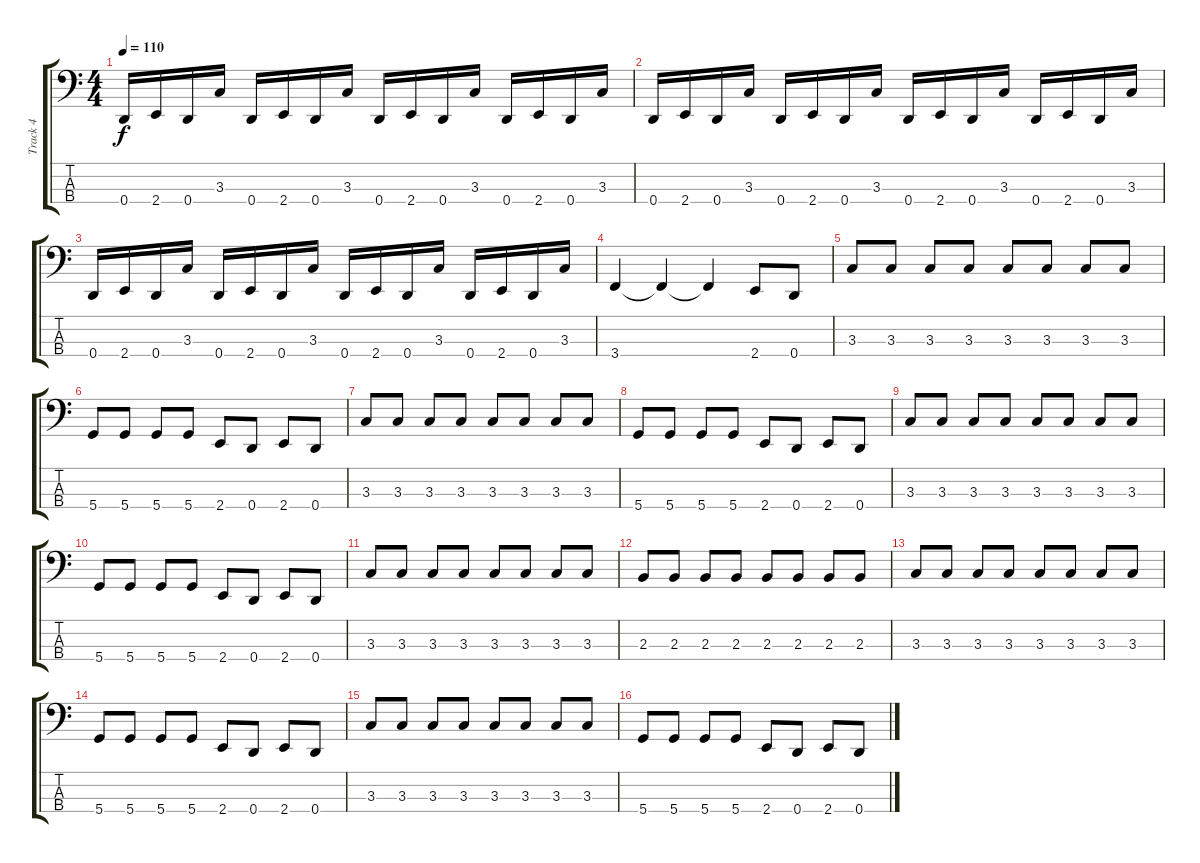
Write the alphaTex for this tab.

\track ("Track 4" "Track 4") {instrument electricbassfinger}
\staff {score tabs}
\tuning (G2 D2 A1 D1) {hide}
\ts (4 4)
\tempo 110
\clef f4
\ks c
0.4.16{dy f} 2.4.16 0.4.16 3.3.16 0.4.16 2.4.16 0.4.16 3.3.16 0.4.16 2.4.16 0.4.16 3.3.16 0.4.16 2.4.16 0.4.16 3.3.16 |
0.4.16 2.4.16 0.4.16 3.3.16 0.4.16 2.4.16 0.4.16 3.3.16 0.4.16 2.4.16 0.4.16 3.3.16 0.4.16 2.4.16 0.4.16 3.3.16 |
0.4.16 2.4.16 0.4.16 3.3.16 0.4.16 2.4.16 0.4.16 3.3.16 0.4.16 2.4.16 0.4.16 3.3.16 0.4.16 2.4.16 0.4.16 3.3.16 |
3.4.4 3.4{t}.4 3.4{t}.4 2.4.8 0.4.8 |
3.3.8 3.3.8 3.3.8 3.3.8 3.3.8 3.3.8 3.3.8 3.3.8 |
5.4.8 5.4.8 5.4.8 5.4.8 2.4.8 0.4.8 2.4.8 0.4.8 |
3.3.8 3.3.8 3.3.8 3.3.8 3.3.8 3.3.8 3.3.8 3.3.8 |
5.4.8 5.4.8 5.4.8 5.4.8 2.4.8 0.4.8 2.4.8 0.4.8 |
3.3.8 3.3.8 3.3.8 3.3.8 3.3.8 3.3.8 3.3.8 3.3.8 |
5.4.8 5.4.8 5.4.8 5.4.8 2.4.8 0.4.8 2.4.8 0.4.8 |
3.3.8 3.3.8 3.3.8 3.3.8 3.3.8 3.3.8 3.3.8 3.3.8 |
2.3.8 2.3.8 2.3.8 2.3.8 2.3.8 2.3.8 2.3.8 2.3.8 |
3.3.8 3.3.8 3.3.8 3.3.8 3.3.8 3.3.8 3.3.8 3.3.8 |
5.4.8 5.4.8 5.4.8 5.4.8 2.4.8 0.4.8 2.4.8 0.4.8 |
3.3.8 3.3.8 3.3.8 3.3.8 3.3.8 3.3.8 3.3.8 3.3.8 |
5.4.8 5.4.8 5.4.8 5.4.8 2.4.8 0.4.8 2.4.8 0.4.8
